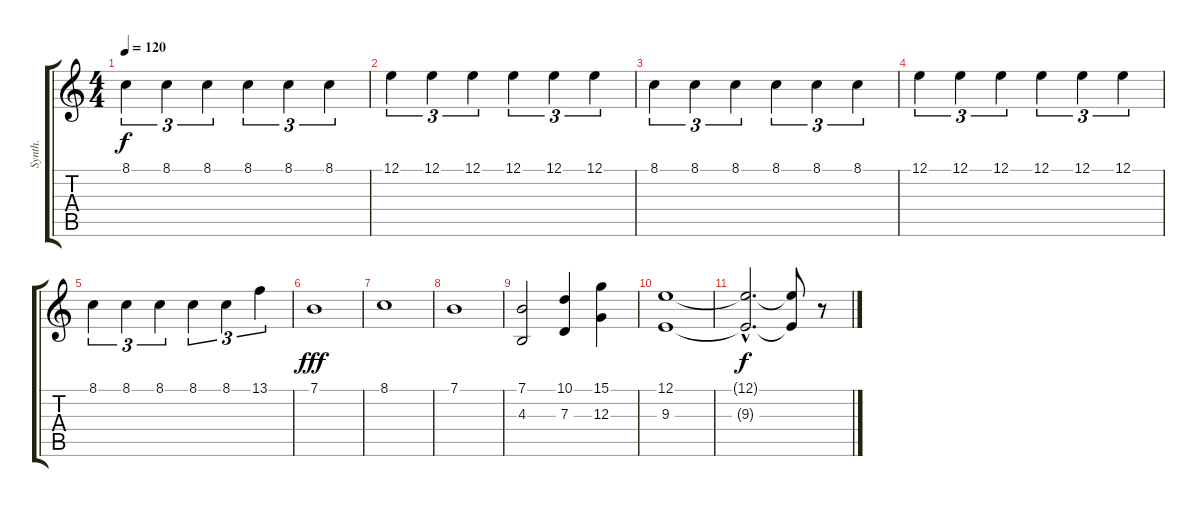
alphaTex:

\track ("Synth." "Synth.") {instrument pad2warm}
\staff {score tabs}
\tuning (E4 B3 G3 D3 A2 E2) {hide}
\ts (4 4)
\tempo 120
\clef g2
\ks c
8.1.4{tu (3 2) dy f} 8.1.4{tu (3 2)} 8.1.4{tu (3 2)} 8.1.4{tu (3 2)} 8.1.4{tu (3 2)} 8.1.4{tu (3 2)} |
12.1.4{tu (3 2)} 12.1.4{tu (3 2)} 12.1.4{tu (3 2)} 12.1.4{tu (3 2)} 12.1.4{tu (3 2)} 12.1.4{tu (3 2)} |
8.1.4{tu (3 2)} 8.1.4{tu (3 2)} 8.1.4{tu (3 2)} 8.1.4{tu (3 2)} 8.1.4{tu (3 2)} 8.1.4{tu (3 2)} |
12.1.4{tu (3 2)} 12.1.4{tu (3 2)} 12.1.4{tu (3 2)} 12.1.4{tu (3 2)} 12.1.4{tu (3 2)} 12.1.4{tu (3 2)} |
8.1.4{tu (3 2)} 8.1.4{tu (3 2)} 8.1.4{tu (3 2)} 8.1.4{tu (3 2)} 8.1.4{tu (3 2)} 13.1.4{tu (3 2)} |
7.1.1{dy fff} |
8.1.1 |
7.1.1 |
(7.1 4.3).2 (10.1 7.3).4 (15.1 12.3).4 |
(12.1 9.3).1 |
(12.1{t} 9.3{hac t}).2{d dy f} (12.1{t} 9.3{t}).8 r.8
